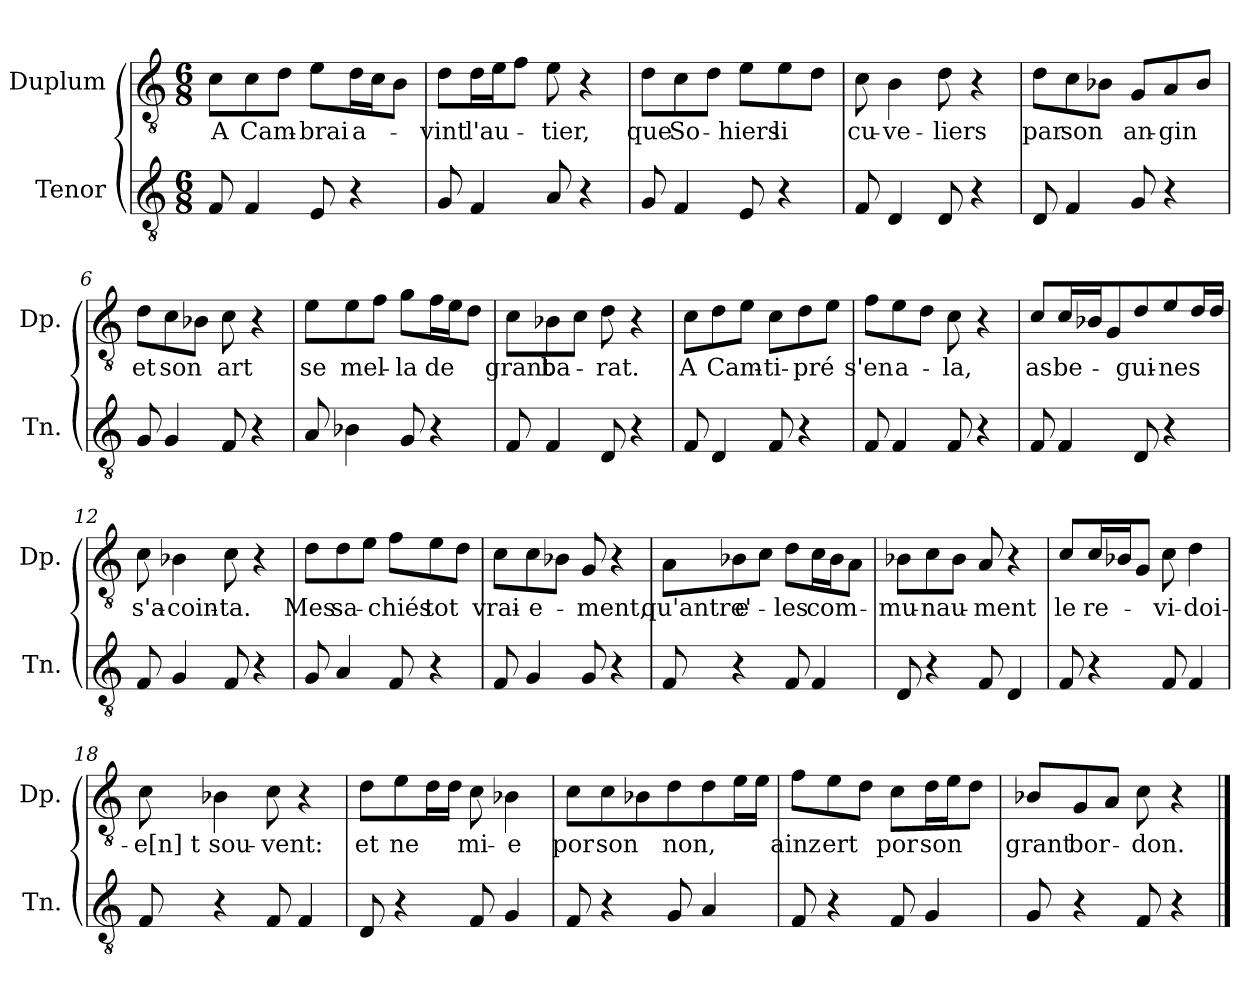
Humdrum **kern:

**kern	**kern	**text
*part2	*part1	*part1
*staff2	*staff1	*staff1
*I"Tenor	*I"Duplum	*
*I'Tn.	*I'Dp.	*
*clefGv2	*clefGv2	*
*k[]	*k[]	*
*M6/8	*M6/8	*
=1	=1	=1
!	!	!LO:LY:b
8F/	8c\L	A
!	!	!LO:LY:b
4F/	8c\	Cam-
.	8d\J	.
!	!	!LO:LY:b
8E/	8e\L	-brai
!	!	!LO:LY:b
4r	16d\L	a-
.	16c\J	.
.	8B\J	.
=2	=2	=2
!	!	!LO:LY:b
8G/	8d\L	-vint
!	!	!LO:LY:b
4F/	16d\L	l'au-
.	16e\J	.
.	8f\J	.
!	!	!LO:LY:b
8A/	8e\	-tier,
4r	4r	.
=3	=3	=3
!	!	!LO:LY:b
8G/	8d\L	que
!	!	!LO:LY:b
4F/	8c\	So-
.	8d\J	.
!	!	!LO:LY:b
8E/	8e\L	-hiers
!	!	!LO:LY:b
4r	8e\	li
.	8d\J	.
=4	=4	=4
!	!	!LO:LY:b
8F/	8c\	cu-
!	!	!LO:LY:b
4D/	4B\	-ve-
!	!	!LO:LY:b
8D/	8d\	-liers
4r	4r	.
=5	=5	=5
!	!	!LO:LY:b
8D/	8d\L	par
!	!	!LO:LY:b
4F/	8c\	son
.	8B-i\J	.
!	!	!LO:LY:b
8G/	8G/L	an-
!	!	!LO:LY:b
4r	8A/	-gin
.	8B-i/J	.
!!LO:LB:g=z
=6	=6	=6
!	!	!LO:LY:b
8G/	8d\L	et
!	!	!LO:LY:b
4G/	8c\	son
.	8B-i\J	.
!	!	!LO:LY:b
8F/	8c\	art
4r	4r	.
=7	=7	=7
!	!	!LO:LY:b
8A/	8e\L	se
!	!	!LO:LY:b
4B-X\	8e\	mel-
.	8f\J	.
!	!	!LO:LY:b
8G/	8g\L	-la
!	!	!LO:LY:b
4r	16f\L	de
.	16e\J	.
.	8d\J	.
=8	=8	=8
!	!	!LO:LY:b
8F/	8c\L	grant
!	!	!LO:LY:b
4F/	8B-i\	ba-
.	8c\J	.
!	!	!LO:LY:b
8D/	8d\	-rat.
4r	4r	.
=9	=9	=9
!	!	!LO:LY:b
8F/	8c\L	A
!	!	!LO:LY:b
4D/	8d\	Cam-
.	8e\J	.
!	!	!LO:LY:b
8F/	8c\L	-ti-
!	!	!LO:LY:b
4r	8d\	-pré
.	8e\J	.
=10	=10	=10
!	!	!LO:LY:b
8F/	8f\L	s'en
!	!	!LO:LY:b
4F/	8e\	a-
.	8d\J	.
!	!	!LO:LY:b
8F/	8c\	-la,
4r	4r	.
=11	=11	=11
!	!	!LO:LY:b
8F/	8c/L	as
!	!	!LO:LY:b
4F/	16c/L	be-
.	16B-i/J	.
.	8G/J	.
!	!	!LO:LY:b
8D/	8d\L	-gui-
!	!	!LO:LY:b
4r	8e\	-nes
*	*tremolo	*
.	16d\	.
.	16d\JJ	.
*	*Xtremolo	*
!!LO:LB:g=z
=12	=12	=12
!	!	!LO:LY:b
8F/	8c\	s'a-
!	!	!LO:LY:b
4G/	4B-i\	-coin-
!	!	!LO:LY:b
8F/	8c\	-ta.
4r	4r	.
=13	=13	=13
!	!	!LO:LY:b
8G/	8d\L	Mes
!	!	!LO:LY:b
4A/	8d\	sa-
.	8e\J	.
!	!	!LO:LY:b
8F/	8f\L	-chiés
!	!	!LO:LY:b
4r	8e\	tot
.	8d\J	.
=14	=14	=14
!	!	!LO:LY:b
8F/	8c\L	vrai-
!	!	!LO:LY:b
4G/	8c\	-e-
.	8B-i\J	.
!	!	!LO:LY:b
8G/	8G/	-ment,
4r	4r	.
=15	=15	=15
!	!	!LO:LY:b
8F/	8A\L	qu'antre'
!	!	!LO:LY:b
4r	8B-i\	e-
.	8c\J	.
!	!	!LO:LY:b
8F/	8d\L	-les
!	!	!LO:LY:b
4F/	16c\L	com-
.	16B-i\J	.
.	8A\J	.
=16	=16	=16
!	!	!LO:LY:b
8D/	8B-i\L	-mu-
!	!	!LO:LY:b
4r	8c\	-nau-
.	8B-i\J	.
!	!	!LO:LY:b
8F/	8A/	-ment
4D/	4r	.
!!LO:LB:g=z
=17	=17	=17
!	!	!LO:LY:b
8F/	8c/L	le
!	!	!LO:LY:b
4r	16c/L	re-
.	16B-i/J	.
.	8G/J	.
!	!	!LO:LY:b
8F/	8c\	-vi-
!	!	!LO:LY:b
4F/	4d\	-doi-
=18	=18	=18
!	!	!LO:LY:b
8F/	8c\	-e[n]t
!	!	!LO:LY:b
4r	4B-i\	sou-
!	!	!LO:LY:b
8F/	8c\	-vent:
4F/	4r	.
=19	=19	=19
!	!	!LO:LY:b
8D/	8d\L	et
!	!	!LO:LY:b
4r	8e\	ne
*	*tremolo	*
.	16d\	.
.	16d\JJ	.
*	*Xtremolo	*
!	!	!LO:LY:b
8F/	8c\	mi-
!	!	!LO:LY:b
4G/	4B-i\	-e
=20	=20	=20
!	!	!LO:LY:b
8F/	8c\L	por
!	!	!LO:LY:b
4r	8c\	son
.	8B-i\J	.
!	!	!LO:LY:b
8G/	8d\L	non,
4A/	8d\	.
*	*tremolo	*
.	16e\	.
.	16e\JJ	.
*	*Xtremolo	*
=21	=21	=21
!	!	!LO:LY:b
8F/	8f\L	ainz
!	!	!LO:LY:b
4r	8e\	ert
.	8d\J	.
!	!	!LO:LY:b
8F/	8c\L	por
!	!	!LO:LY:b
4G/	16d\L	son
.	16e\J	.
.	8d\J	.
=22	=22	=22
!	!	!LO:LY:b
8G/	8B-i/L	grant
!	!	!LO:LY:b
4r	8G/	bor-
.	8A/J	.
!	!	!LO:LY:b
8F/	8c\	-don.
4r	4r	.
==	==	==
*-	*-	*-
